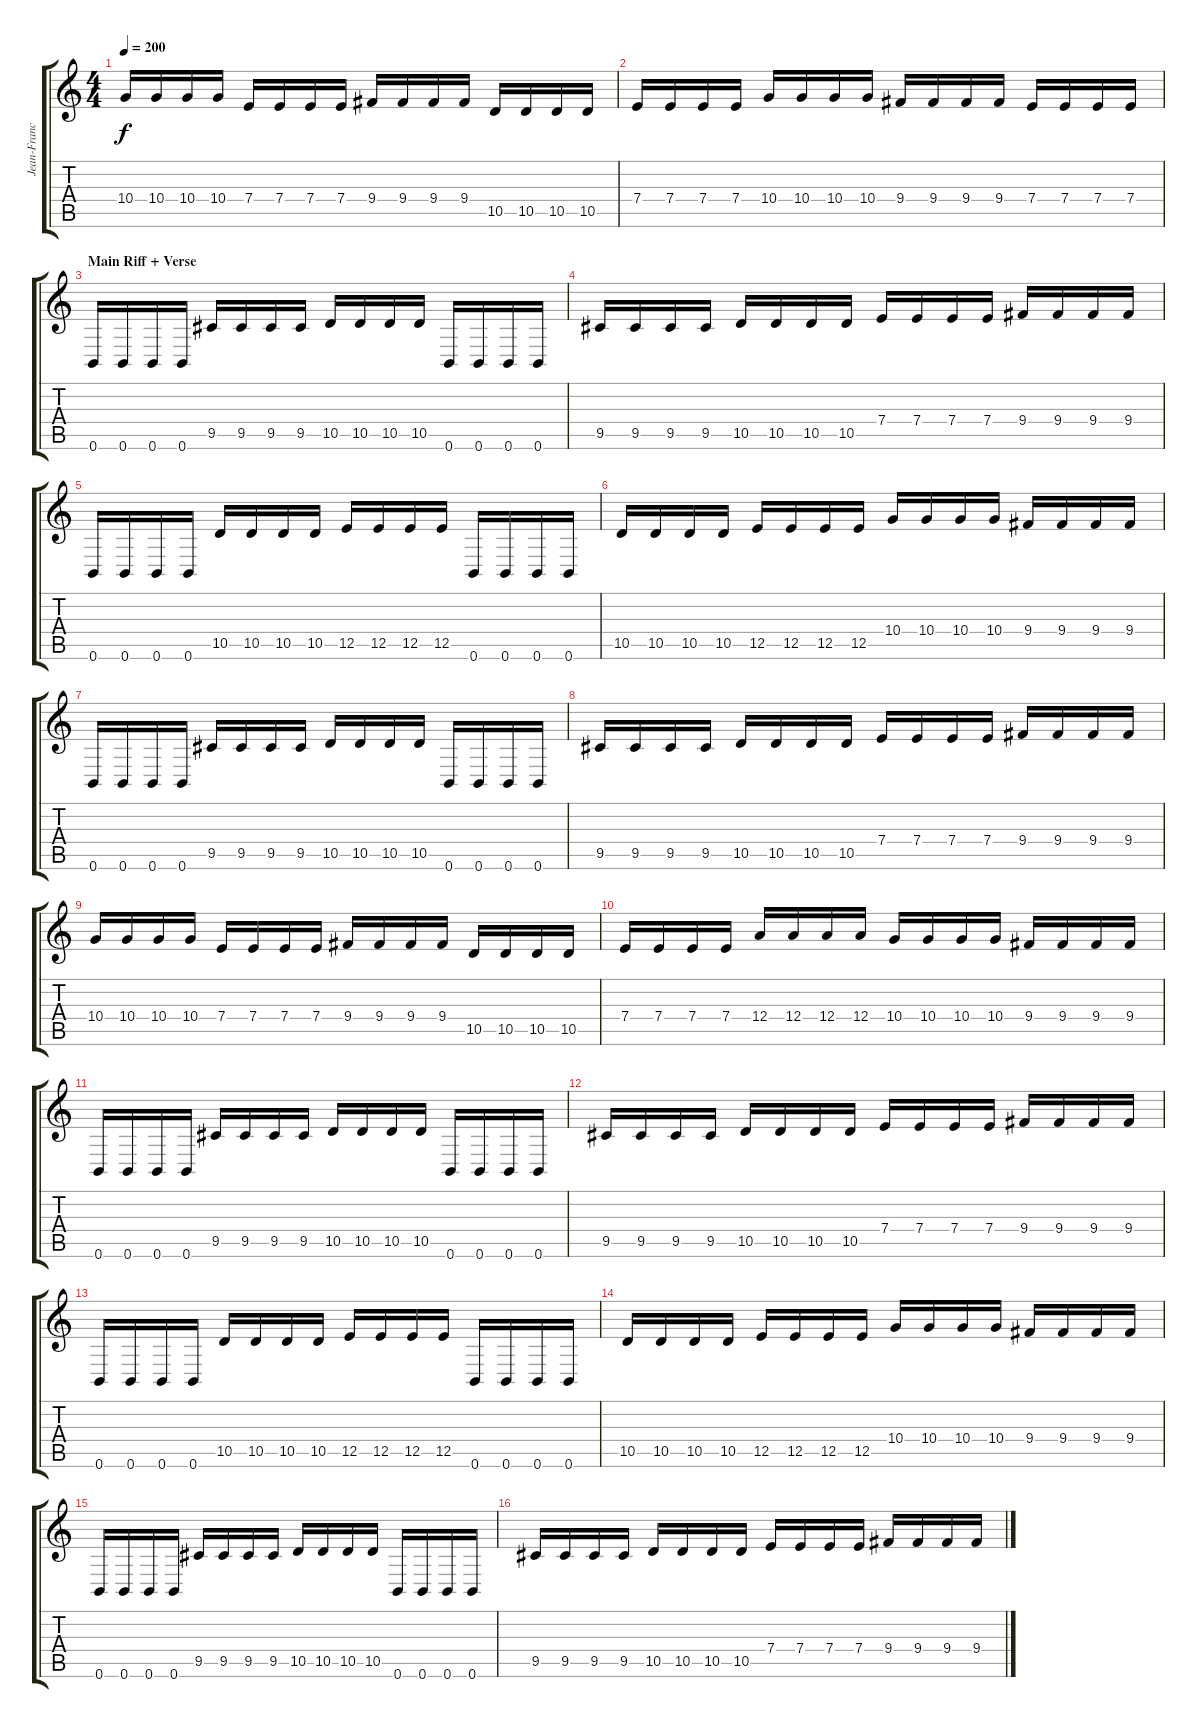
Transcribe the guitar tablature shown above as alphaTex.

\track ("Jean-Francois Dagenais Lead" "Jean-Franc") {instrument distortionguitar}
\staff {score tabs}
\tuning (B3 Gb3 D3 A2 E2 B1) {hide}
\ts (4 4)
\tempo 200
\clef g2
\ks c
10.4.16{dy f} 10.4.16 10.4.16 10.4.16 7.4.16 7.4.16 7.4.16 7.4.16 9.4.16 9.4.16 9.4.16 9.4.16 10.5.16 10.5.16 10.5.16 10.5.16 |
7.4.16 7.4.16 7.4.16 7.4.16 10.4.16 10.4.16 10.4.16 10.4.16 9.4.16 9.4.16 9.4.16 9.4.16 7.4.16 7.4.16 7.4.16 7.4.16 |
\section ("" "Main Riff + Verse")
0.6.16 0.6.16 0.6.16 0.6.16 9.5.16 9.5.16 9.5.16 9.5.16 10.5.16 10.5.16 10.5.16 10.5.16 0.6.16 0.6.16 0.6.16 0.6.16 |
9.5.16 9.5.16 9.5.16 9.5.16 10.5.16 10.5.16 10.5.16 10.5.16 7.4.16 7.4.16 7.4.16 7.4.16 9.4.16 9.4.16 9.4.16 9.4.16 |
0.6.16 0.6.16 0.6.16 0.6.16 10.5.16 10.5.16 10.5.16 10.5.16 12.5.16 12.5.16 12.5.16 12.5.16 0.6.16 0.6.16 0.6.16 0.6.16 |
10.5.16 10.5.16 10.5.16 10.5.16 12.5.16 12.5.16 12.5.16 12.5.16 10.4.16 10.4.16 10.4.16 10.4.16 9.4.16 9.4.16 9.4.16 9.4.16 |
0.6.16 0.6.16 0.6.16 0.6.16 9.5.16 9.5.16 9.5.16 9.5.16 10.5.16 10.5.16 10.5.16 10.5.16 0.6.16 0.6.16 0.6.16 0.6.16 |
9.5.16 9.5.16 9.5.16 9.5.16 10.5.16 10.5.16 10.5.16 10.5.16 7.4.16 7.4.16 7.4.16 7.4.16 9.4.16 9.4.16 9.4.16 9.4.16 |
10.4.16 10.4.16 10.4.16 10.4.16 7.4.16 7.4.16 7.4.16 7.4.16 9.4.16 9.4.16 9.4.16 9.4.16 10.5.16 10.5.16 10.5.16 10.5.16 |
7.4.16 7.4.16 7.4.16 7.4.16 12.4.16 12.4.16 12.4.16 12.4.16 10.4.16 10.4.16 10.4.16 10.4.16 9.4.16 9.4.16 9.4.16 9.4.16 |
\section ("" "")
0.6.16 0.6.16 0.6.16 0.6.16 9.5.16 9.5.16 9.5.16 9.5.16 10.5.16 10.5.16 10.5.16 10.5.16 0.6.16 0.6.16 0.6.16 0.6.16 |
9.5.16 9.5.16 9.5.16 9.5.16 10.5.16 10.5.16 10.5.16 10.5.16 7.4.16 7.4.16 7.4.16 7.4.16 9.4.16 9.4.16 9.4.16 9.4.16 |
0.6.16 0.6.16 0.6.16 0.6.16 10.5.16 10.5.16 10.5.16 10.5.16 12.5.16 12.5.16 12.5.16 12.5.16 0.6.16 0.6.16 0.6.16 0.6.16 |
10.5.16 10.5.16 10.5.16 10.5.16 12.5.16 12.5.16 12.5.16 12.5.16 10.4.16 10.4.16 10.4.16 10.4.16 9.4.16 9.4.16 9.4.16 9.4.16 |
0.6.16 0.6.16 0.6.16 0.6.16 9.5.16 9.5.16 9.5.16 9.5.16 10.5.16 10.5.16 10.5.16 10.5.16 0.6.16 0.6.16 0.6.16 0.6.16 |
9.5.16 9.5.16 9.5.16 9.5.16 10.5.16 10.5.16 10.5.16 10.5.16 7.4.16 7.4.16 7.4.16 7.4.16 9.4.16 9.4.16 9.4.16 9.4.16
